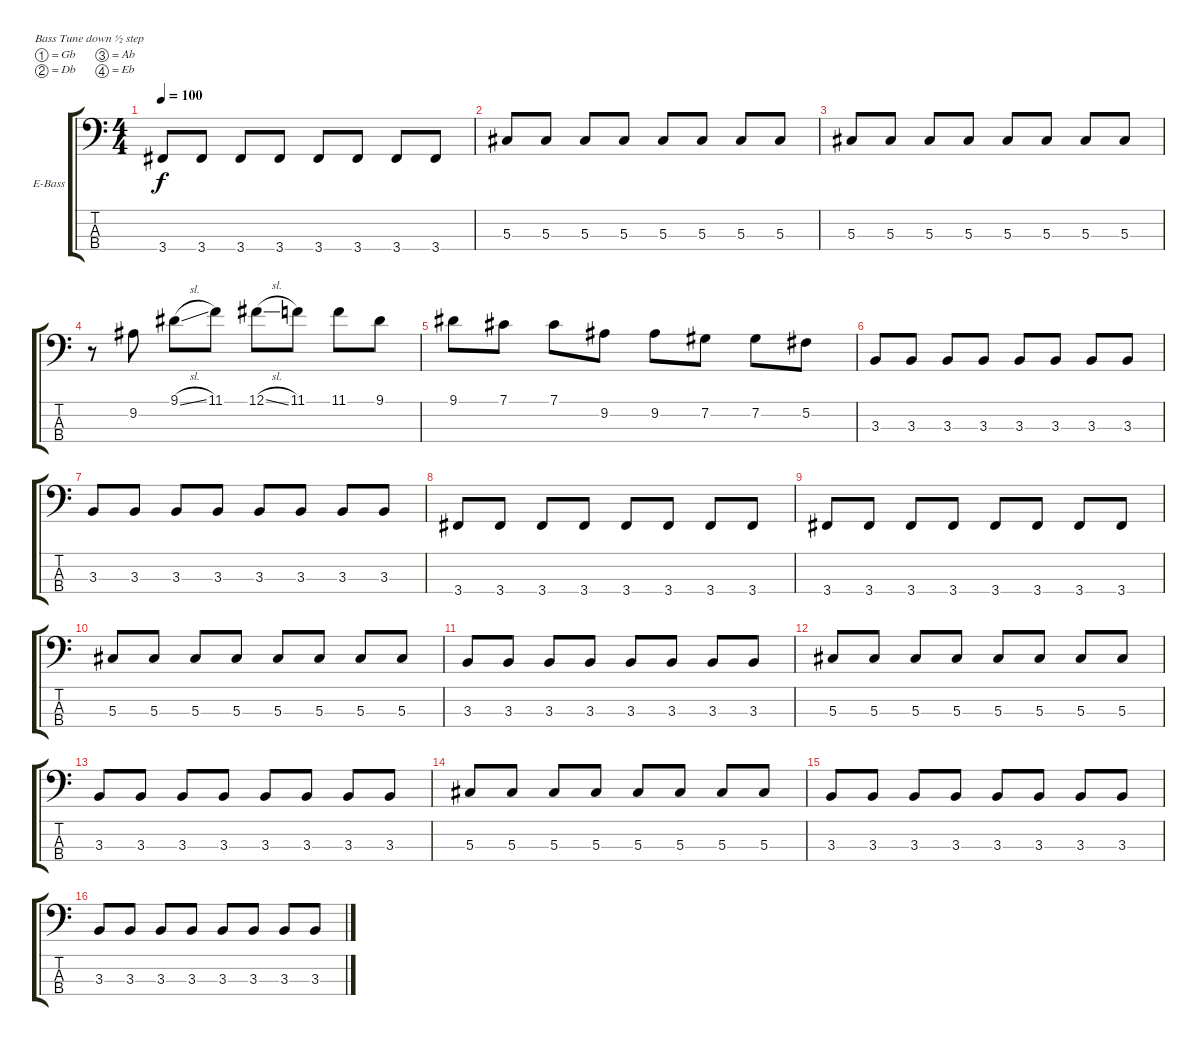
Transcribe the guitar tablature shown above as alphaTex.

\bracketExtendMode groupsimilarinstruments
\firstSystemTrackNameOrientation horizontal
\otherSystemsTrackNameOrientation horizontal
\track ("±´Ë¾" "E-Bass") {instrument electricbassfinger}
\staff {score tabs}
\tuning (Gb2 Db2 Ab1 Eb1)
\ts (4 4)
\tempo 100
\clef f4
\ks c
3.4.8{dy f} 3.4.8 3.4.8 3.4.8 3.4.8 3.4.8 3.4.8 3.4.8 |
5.3.8 5.3.8 5.3.8 5.3.8 5.3.8 5.3.8 5.3.8 5.3.8 |
5.3.8 5.3.8 5.3.8 5.3.8 5.3.8 5.3.8 5.3.8 5.3.8 |
r.8 9.2.8 9.1{sl}.8 11.1.8 12.1{sl}.8 11.1.8 11.1.8 9.1.8 |
9.1.8 7.1.8 7.1.8 9.2.8 9.2.8 7.2.8 7.2.8 5.2.8 |
3.3.8 3.3.8 3.3.8 3.3.8 3.3.8 3.3.8 3.3.8 3.3.8 |
3.3.8 3.3.8 3.3.8 3.3.8 3.3.8 3.3.8 3.3.8 3.3.8 |
3.4.8 3.4.8 3.4.8 3.4.8 3.4.8 3.4.8 3.4.8 3.4.8 |
3.4.8 3.4.8 3.4.8 3.4.8 3.4.8 3.4.8 3.4.8 3.4.8 |
5.3.8 5.3.8 5.3.8 5.3.8 5.3.8 5.3.8 5.3.8 5.3.8 |
3.3.8 3.3.8 3.3.8 3.3.8 3.3.8 3.3.8 3.3.8 3.3.8 |
5.3.8 5.3.8 5.3.8 5.3.8 5.3.8 5.3.8 5.3.8 5.3.8 |
3.3.8 3.3.8 3.3.8 3.3.8 3.3.8 3.3.8 3.3.8 3.3.8 |
5.3.8 5.3.8 5.3.8 5.3.8 5.3.8 5.3.8 5.3.8 5.3.8 |
3.3.8 3.3.8 3.3.8 3.3.8 3.3.8 3.3.8 3.3.8 3.3.8 |
3.3.8 3.3.8 3.3.8 3.3.8 3.3.8 3.3.8 3.3.8 3.3.8
